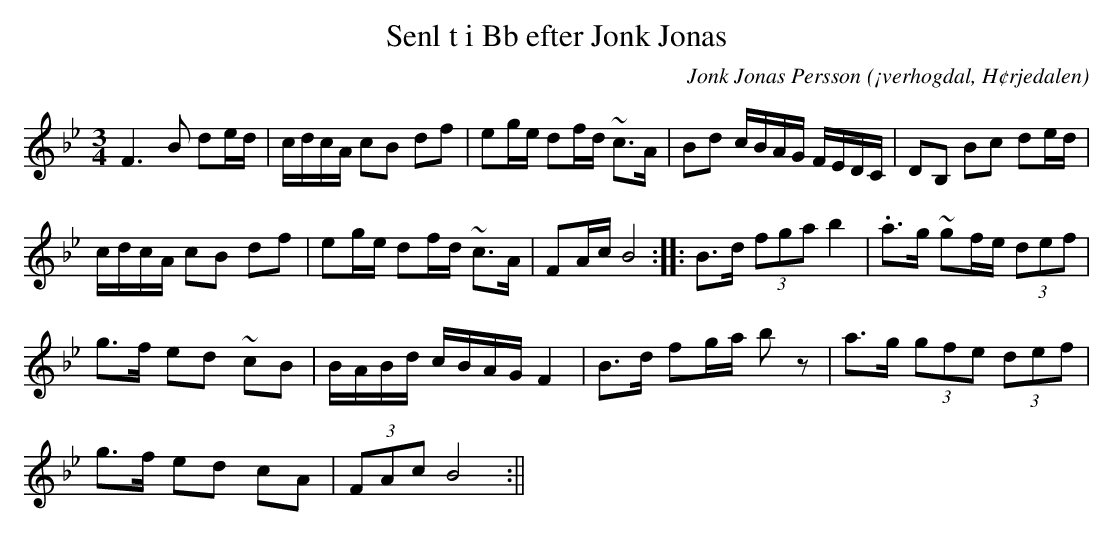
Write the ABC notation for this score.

X:1
T:Senl t i Bb efter Jonk Jonas
O:¡verhogdal, H¢rjedalen
M:3/4
C:Jonk Jonas Persson
K:Bb
F2> B2 de/2d/2 | c/2d/2c/2A/2 cB df | eg/2e/2 df/2d/2 ~c>A | Bd c/2B/2A/2G/2 F/2E/2D/2C/2 | DB, Bc de/2d/2 |
 c/2d/2c/2A/2 cB df | eg/2e/2 df/2d/2 ~c>A | FA/2c/2 B4 :||: B>d (3fga b2 | .a>g ~gf/2e/2 (3def |
g>f ed ~cB | B/2A/2B/2d/2 c/2B/2A/2G/2 F2 | B>d fg/2a/2 b z | a>g (3gfe (3def |
g>f ed cA | (3FAc B4 :||
